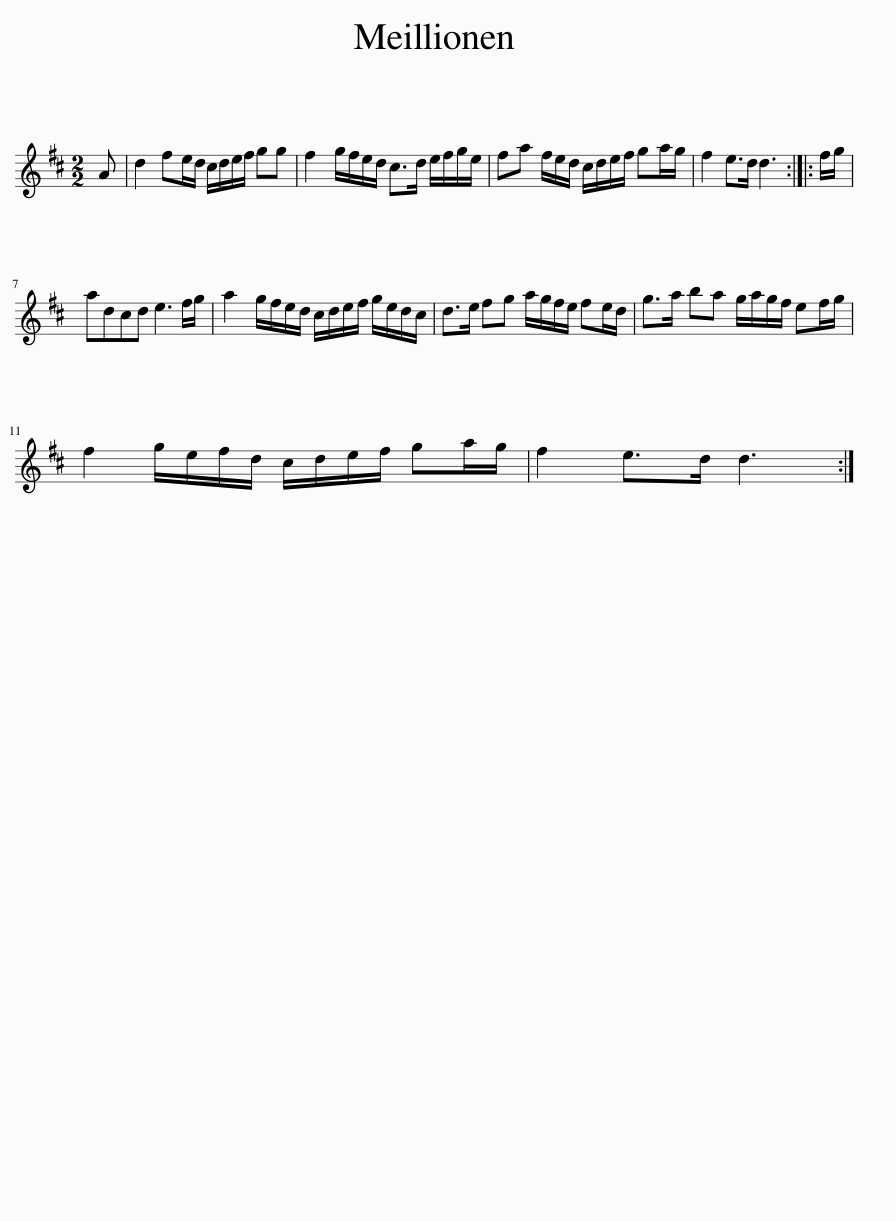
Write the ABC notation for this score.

X:1
L:1/8
M:2/2
I:linebreak $
K:D
V:1 treble
V:1
 A | d2 fe/d/ c/d/e/f/ gg | f2 g/f/e/d/ c>d e/f/g/e/ | fa f/e/d/ c/d/e/f/ ga/g/ | f2 e>d d3 :: %5
 f/g/ |$ adcd e3 f/g/ | a2 g/f/e/d/ c/d/e/f/ g/e/d/c/ | d>e fg a/g/f/e/ fe/d/ | g>a ba g/a/g/f/ ef/g/ |$ %10
 f2 g/e/f/d/ c/d/e/f/ ga/g/ | f2 e>d d3 :| %12
